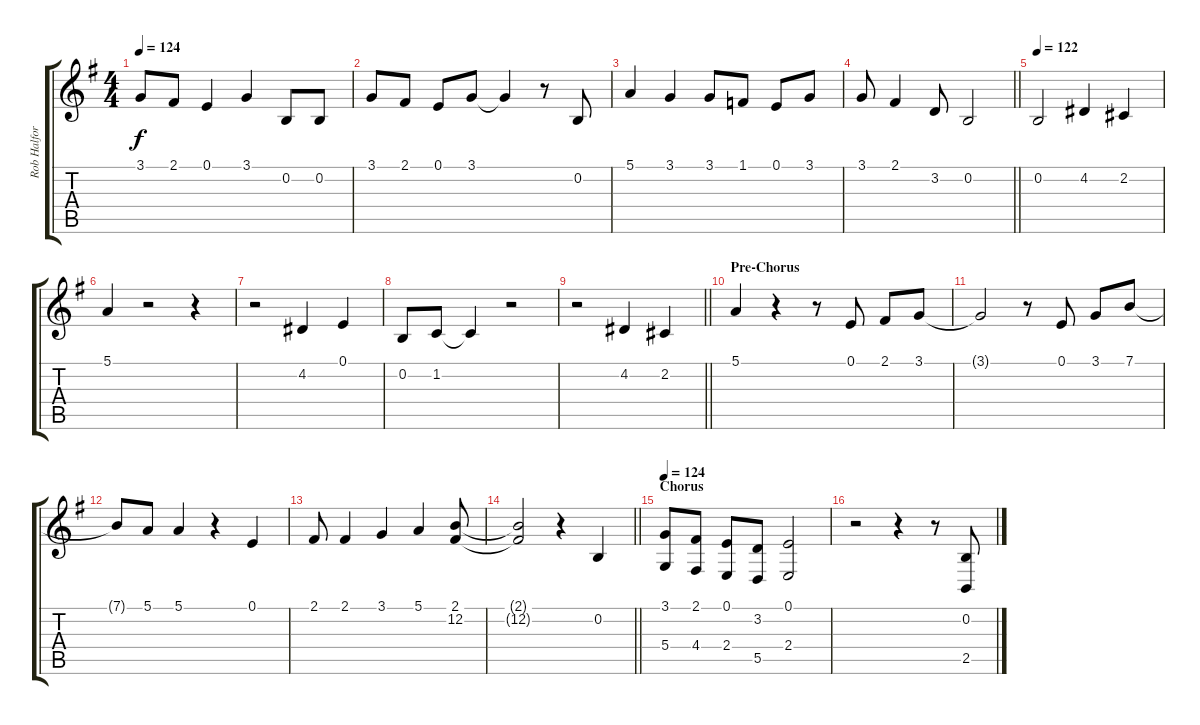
\track ("Rob Halford" "Rob Halfor") {instrument flute}
\staff {score tabs}
\tuning (E4 B3 G3 D3 A2 E2) {hide}
\ts (4 4)
\tempo 124
\clef g2
\ks g
3.1.8{dy f} 2.1.8 0.1.4 3.1.4 0.2.8 0.2.8 |
3.1.8 2.1.8 0.1.8 3.1.8 3.1{t}.4 r.8 0.2.8 |
5.1.4 3.1.4 3.1.8 1.1.8 0.1.8 3.1.8 |
\barLineRight lightlight
3.1.8 2.1.4 3.2.8 0.2.2 |
\tempo 122
0.2.2 4.2.4 2.2.4 |
5.1.4 r.2 r.4 |
r.2 4.2.4 0.1.4 |
0.2.8 1.2.8 1.2{t}.4 r.2 |
\barLineRight lightlight
r.2 4.2.4 2.2.4 |
\section ("" "Pre-Chorus")
5.1.4 r.4 r.8 0.1.8 2.1.8 3.1.8 |
3.1{t}.2 r.8 0.1.8 3.1.8 7.1.8 |
7.1{t}.8 5.1.8 5.1.4 r.4 0.1.4 |
2.1.8 2.1.4 3.1.4 5.1.4 (2.1 12.2).8 |
\barLineRight lightlight
(2.1{t} 12.2{t}).2 r.4 0.2.4 |
\section ("" "Chorus")
\tempo 124
(3.1 5.4).8 (2.1 4.4).8 (0.1 2.4).8 (3.2 5.5).8 (0.1 2.4).2 |
r.2 r.4 r.8 (0.2 2.5).8
